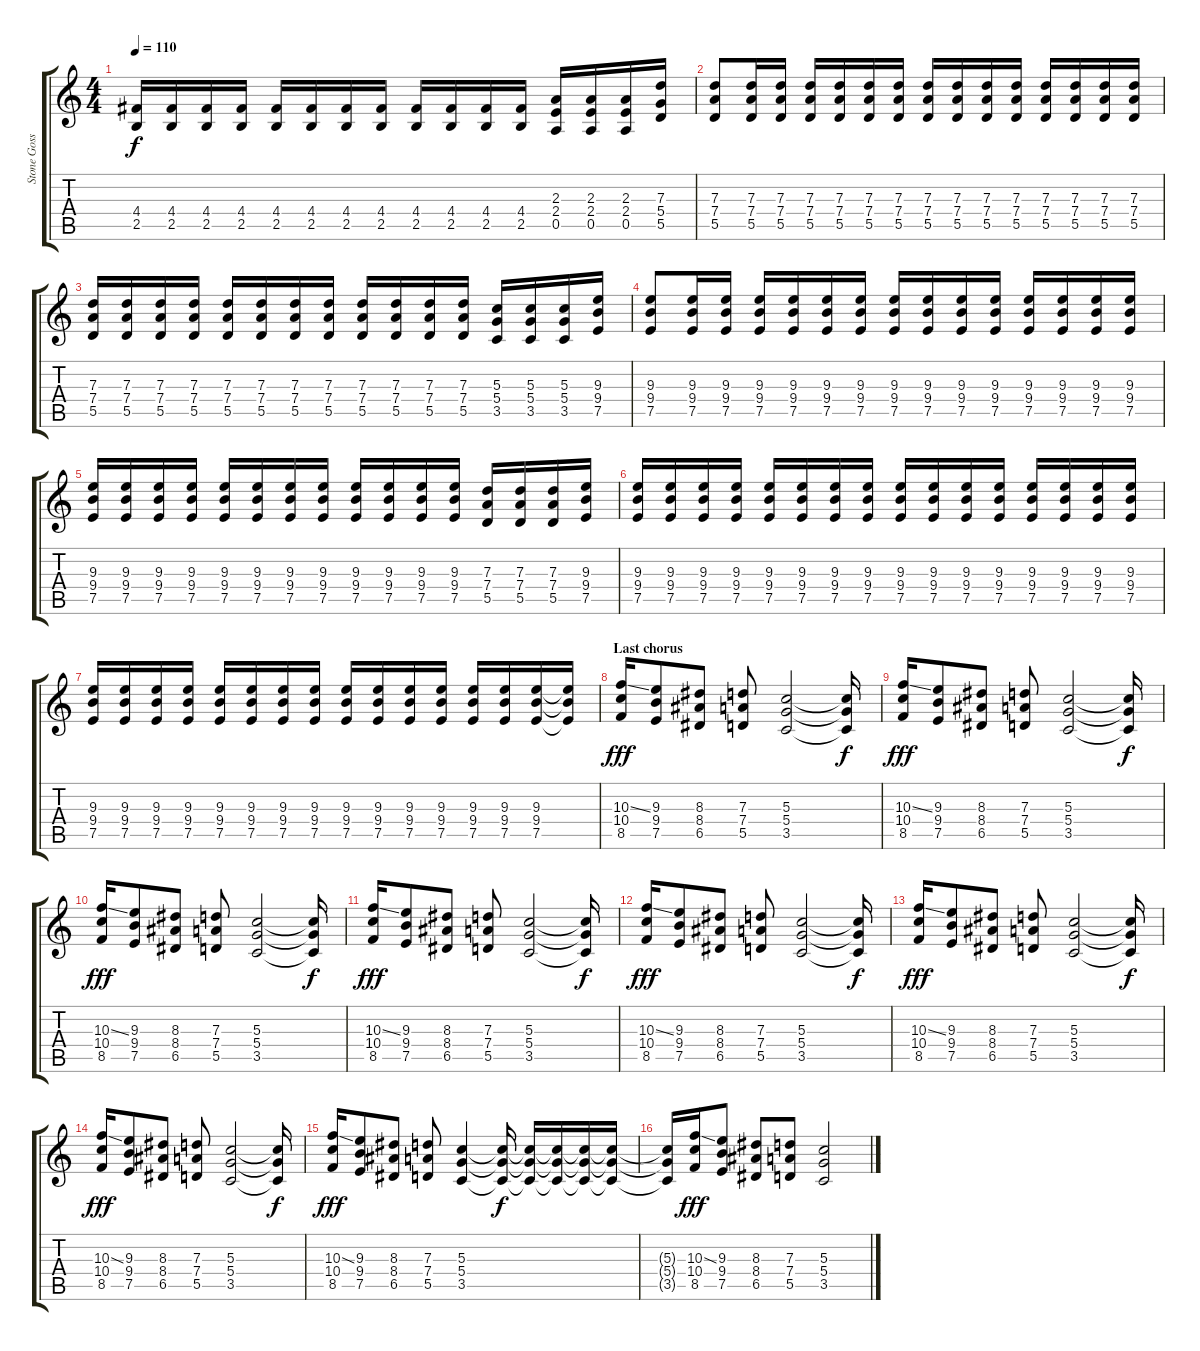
\track ("Stone Gossard" "Stone Goss") {instrument overdrivenguitar}
\staff {score tabs}
\tuning (E4 B3 G3 D3 A2 E2) {hide}
\ts (4 4)
\tempo 110
\clef g2
\ks c
(4.4 2.5).16{dy f} (4.4 2.5).16 (4.4 2.5).16 (4.4 2.5).16 (4.4 2.5).16 (4.4 2.5).16 (4.4 2.5).16 (4.4 2.5).16 (4.4 2.5).16 (4.4 2.5).16 (4.4 2.5).16 (4.4 2.5).16 (2.3 2.4 0.5).16 (2.3 2.4 0.5).16 (2.3 2.4 0.5).16 (7.3 5.4 5.5).16 |
(7.3 7.4 5.5).8 (7.3 7.4 5.5).16 (7.3 7.4 5.5).16 (7.3 7.4 5.5).16 (7.3 7.4 5.5).16 (7.3 7.4 5.5).16 (7.3 7.4 5.5).16 (7.3 7.4 5.5).16 (7.3 7.4 5.5).16 (7.3 7.4 5.5).16 (7.3 7.4 5.5).16 (7.3 7.4 5.5).16 (7.3 7.4 5.5).16 (7.3 7.4 5.5).16 (7.3 7.4 5.5).16 |
(7.3 7.4 5.5).16 (7.3 7.4 5.5).16 (7.3 7.4 5.5).16 (7.3 7.4 5.5).16 (7.3 7.4 5.5).16 (7.3 7.4 5.5).16 (7.3 7.4 5.5).16 (7.3 7.4 5.5).16 (7.3 7.4 5.5).16 (7.3 7.4 5.5).16 (7.3 7.4 5.5).16 (7.3 7.4 5.5).16 (5.3 5.4 3.5).16 (5.3 5.4 3.5).16 (5.3 5.4 3.5).16 (9.3 9.4 7.5).16 |
(9.3 9.4 7.5).8 (9.3 9.4 7.5).16 (9.3 9.4 7.5).16 (9.3 9.4 7.5).16 (9.3 9.4 7.5).16 (9.3 9.4 7.5).16 (9.3 9.4 7.5).16 (9.3 9.4 7.5).16 (9.3 9.4 7.5).16 (9.3 9.4 7.5).16 (9.3 9.4 7.5).16 (9.3 9.4 7.5).16 (9.3 9.4 7.5).16 (9.3 9.4 7.5).16 (9.3 9.4 7.5).16 |
(9.3 9.4 7.5).16 (9.3 9.4 7.5).16 (9.3 9.4 7.5).16 (9.3 9.4 7.5).16 (9.3 9.4 7.5).16 (9.3 9.4 7.5).16 (9.3 9.4 7.5).16 (9.3 9.4 7.5).16 (9.3 9.4 7.5).16 (9.3 9.4 7.5).16 (9.3 9.4 7.5).16 (9.3 9.4 7.5).16 (7.3 7.4 5.5).16 (7.3 7.4 5.5).16 (7.3 7.4 5.5).16 (9.3 9.4 7.5).16 |
(9.3 9.4 7.5).16 (9.3 9.4 7.5).16 (9.3 9.4 7.5).16 (9.3 9.4 7.5).16 (9.3 9.4 7.5).16 (9.3 9.4 7.5).16 (9.3 9.4 7.5).16 (9.3 9.4 7.5).16 (9.3 9.4 7.5).16 (9.3 9.4 7.5).16 (9.3 9.4 7.5).16 (9.3 9.4 7.5).16 (9.3 9.4 7.5).16 (9.3 9.4 7.5).16 (9.3 9.4 7.5).16 (9.3 9.4 7.5).16 |
(9.3 9.4 7.5).16 (9.3 9.4 7.5).16 (9.3 9.4 7.5).16 (9.3 9.4 7.5).16 (9.3 9.4 7.5).16 (9.3 9.4 7.5).16 (9.3 9.4 7.5).16 (9.3 9.4 7.5).16 (9.3 9.4 7.5).16 (9.3 9.4 7.5).16 (9.3 9.4 7.5).16 (9.3 9.4 7.5).16 (9.3 9.4 7.5).16 (9.3 9.4 7.5).16 (9.3 9.4 7.5).16 (9.3{t} 9.4{t} 7.5{t}).16 |
\section ("" "Last chorus")
(10.3{ss} 10.4 8.5).16{dy fff} (9.3 9.4 7.5).8 (8.3 8.4 6.5).8 (7.3 7.4 5.5).8 (5.3 5.4 3.5).2 (5.3{t} 5.4{t} 3.5{t}).16{dy f} |
(10.3{ss} 10.4 8.5).16{dy fff} (9.3 9.4 7.5).8 (8.3 8.4 6.5).8 (7.3 7.4 5.5).8 (5.3 5.4 3.5).2 (5.3{t} 5.4{t} 3.5{t}).16{dy f} |
(10.3{ss} 10.4 8.5).16{dy fff} (9.3 9.4 7.5).8 (8.3 8.4 6.5).8 (7.3 7.4 5.5).8 (5.3 5.4 3.5).2 (5.3{t} 5.4{t} 3.5{t}).16{dy f} |
(10.3{ss} 10.4 8.5).16{dy fff} (9.3 9.4 7.5).8 (8.3 8.4 6.5).8 (7.3 7.4 5.5).8 (5.3 5.4 3.5).2 (5.3{t} 5.4{t} 3.5{t}).16{dy f} |
(10.3{ss} 10.4 8.5).16{dy fff} (9.3 9.4 7.5).8 (8.3 8.4 6.5).8 (7.3 7.4 5.5).8 (5.3 5.4 3.5).2 (5.3{t} 5.4{t} 3.5{t}).16{dy f} |
(10.3{ss} 10.4 8.5).16{dy fff} (9.3 9.4 7.5).8 (8.3 8.4 6.5).8 (7.3 7.4 5.5).8 (5.3 5.4 3.5).2 (5.3{t} 5.4{t} 3.5{t}).16{dy f} |
(10.3{ss} 10.4 8.5).16{dy fff} (9.3 9.4 7.5).8 (8.3 8.4 6.5).8 (7.3 7.4 5.5).8 (5.3 5.4 3.5).2 (5.3{t} 5.4{t} 3.5{t}).16{dy f} |
(10.3{ss} 10.4 8.5).16{dy fff} (9.3 9.4 7.5).8 (8.3 8.4 6.5).8 (7.3 7.4 5.5).8 (5.3 5.4 3.5).4 (5.3{t} 5.4{t} 3.5{t}).16{dy f} (5.3{t} 5.4{t} 3.5{t}).16 (5.3{t} 5.4{t} 3.5{t}).16 (5.3{t} 5.4{t} 3.5{t}).16 (5.3{t} 5.4{t} 3.5{t}).16 |
(5.3{t} 5.4{t} 3.5{t}).16 (10.3{ss} 10.4 8.5).16{dy fff} (9.3 9.4 7.5).8 (8.3 8.4 6.5).8 (7.3 7.4 5.5).8 (5.3 5.4 3.5).2
